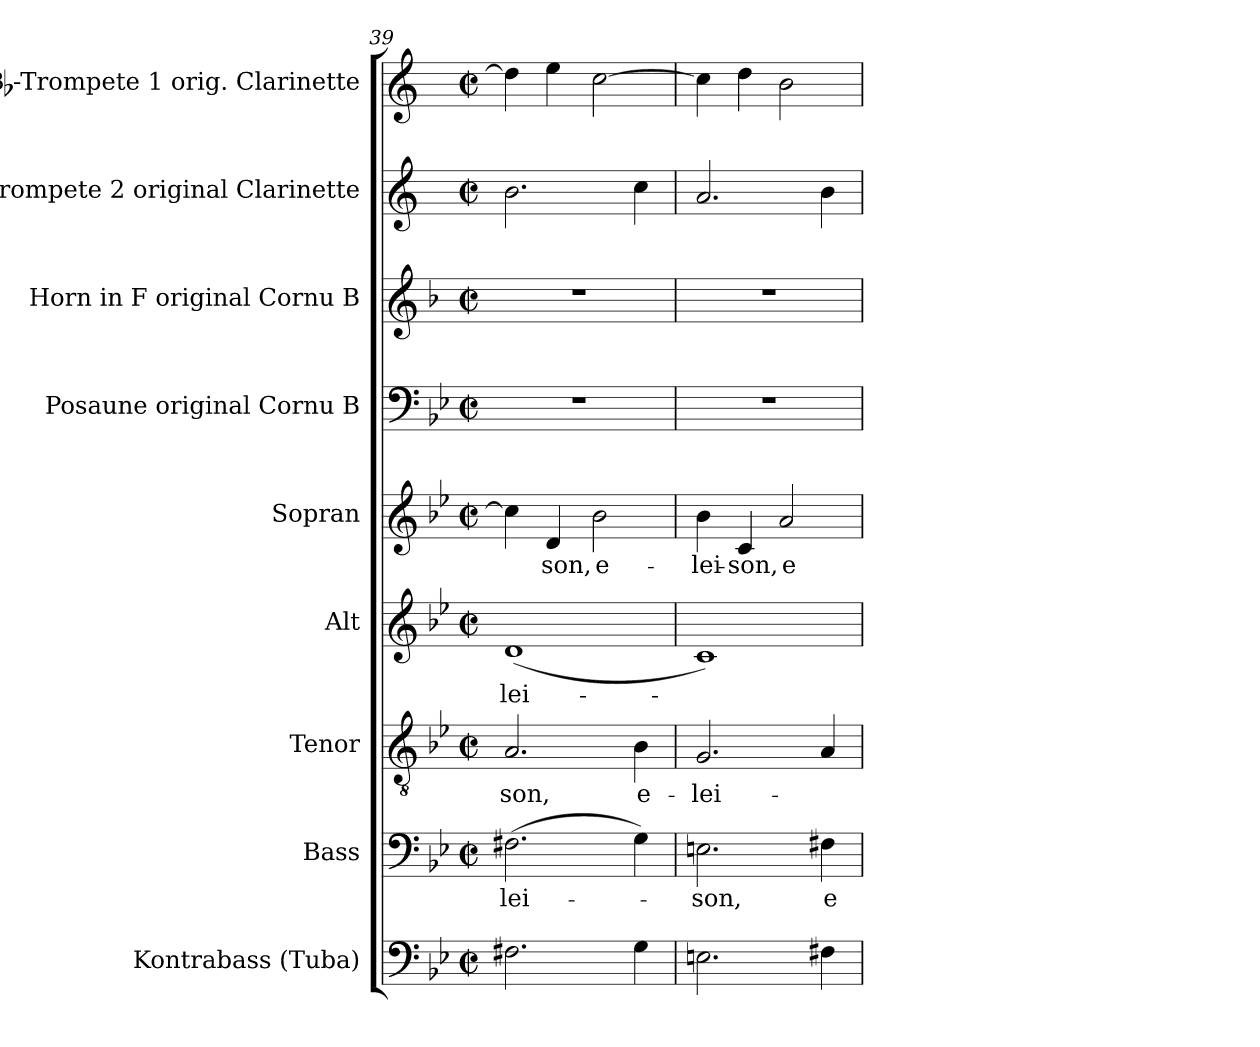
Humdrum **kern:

**kern	**kern	**text	**kern	**text	**kern	**text	**kern	**text	**kern	**kern	**kern	**kern
*part9	*part8	*part8	*part7	*part7	*part6	*part6	*part5	*part5	*part4	*part3	*part2	*part1
*staff9	*staff8	*staff8	*staff7	*staff7	*staff6	*staff6	*staff5	*staff5	*staff4	*staff3	*staff2	*staff1
*I"Kontrabass (Tuba)	*I"Bass	*	*I"Tenor	*	*I"Alt	*	*I"Sopran	*	*I"Posaune original Cornu B	*I"Horn in F original Cornu B	*I"Bb-Trompete 2 original Clarinette	*I"Bb-Trompete 1 orig. Clarinette
*I'Kb.	*I'B.	*	*I'T.	*	*I'A.	*	*I'S.	*	*I'Pos.	*I'Hrn.	*I'Bb Trp. 2	*I'Bb Trp. 1
!!LO:PB:g=z
*clefF4	*clefF4	*	*clefGv2	*	*clefG2	*	*clefG2	*	*clefF4	*clefG2	*clefG2	*clefG2
*ITrd7c12	*	*	*	*	*	*	*	*	*	*ITrd4c7	*ITrd1c2	*ITrd1c2
*k[b-e-]	*k[b-e-]	*	*k[b-e-]	*	*k[b-e-]	*	*k[b-e-]	*	*k[b-e-]	*k[b-e-]	*k[b-e-]	*k[b-e-]
*B-:	*B-:	*	*B-:	*	*B-:	*	*B-:	*	*B-:	*B-:	*B-:	*B-:
*M2/2	*M2/2	*	*M2/2	*	*M2/2	*	*M2/2	*	*M2/2	*M2/2	*M2/2	*M2/2
*met(c|)	*met(c|)	*	*met(c|)	*	*met(c|)	*	*met(c|)	*	*met(c|)	*met(c|)	*met(c|)	*met(c|)
=39	=39	=39	=39	=39	=39	=39	=39	=39	=39	=39	=39	=39
!	!	!LO:LY:b	!	!LO:LY:b	!	!LO:LY:b	!	!	!	!	!	!
2.FF#X\	(>2.F#X\	-lei-	2.A/	-son,	(>1d	-lei-	4cc\]	.	1r	1r	2.a\	4cc\]
!	!	!	!	!	!	!	!	!LO:LY:b	!	!	!	!
.	.	.	.	.	.	.	4d/	-son,	.	.	.	4dd\
!	!	!	!	!	!	!	!	!LO:LY:b	!	!	!	!
.	.	.	.	.	.	.	2b-\	e-	.	.	.	[2b-\
!	!	!	!	!LO:LY:b	!	!	!	!	!	!	!	!
4GG\	4G\)	.	4B-\	e-	.	.	.	.	.	.	4b-\	.
=40	=40	=40	=40	=40	=40	=40	=40	=40	=40	=40	=40	=40
!	!	!LO:LY:b	!	!LO:LY:b	!	!	!	!LO:LY:b	!	!	!	!
2.EEn\	2.En\	-son,	2.G/	-lei-	1c)	.	4b-\	-lei-	1r	1r	2.g/	4b-\]
!	!	!	!	!	!	!	!	!LO:LY:b	!	!	!	!
.	.	.	.	.	.	.	4c/	-son,	.	.	.	4cc\
!	!	!	!	!	!	!	!	!LO:LY:b	!	!	!	!
.	.	.	.	.	.	.	2a/	e-	.	.	.	2a\
!	!	!LO:LY:b	!	!	!	!	!	!	!	!	!	!
4FF#X\	4F#X\	e-	4A/	.	.	.	.	.	.	.	4a\	.
=	=	=	=	=	=	=	=	=	=	=	=	=
*-	*-	*-	*-	*-	*-	*-	*-	*-	*-	*-	*-	*-
